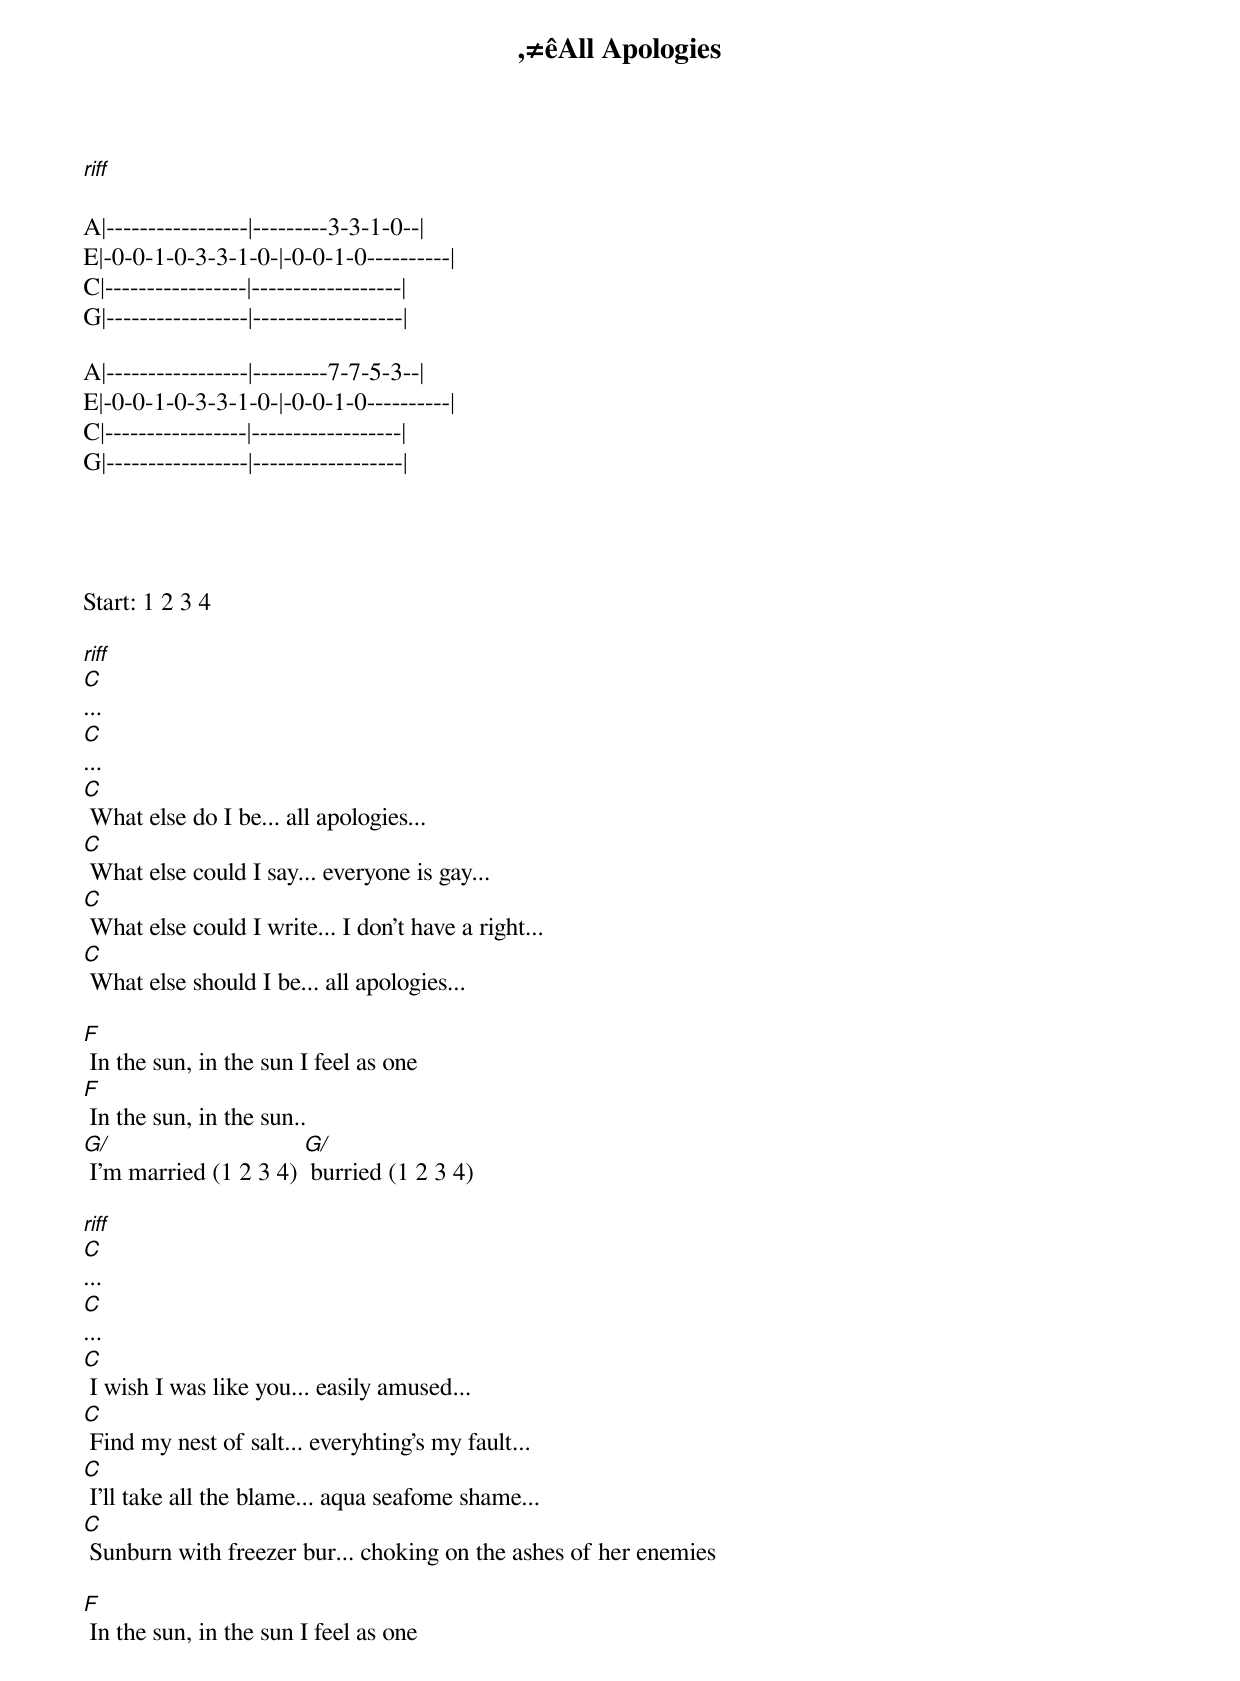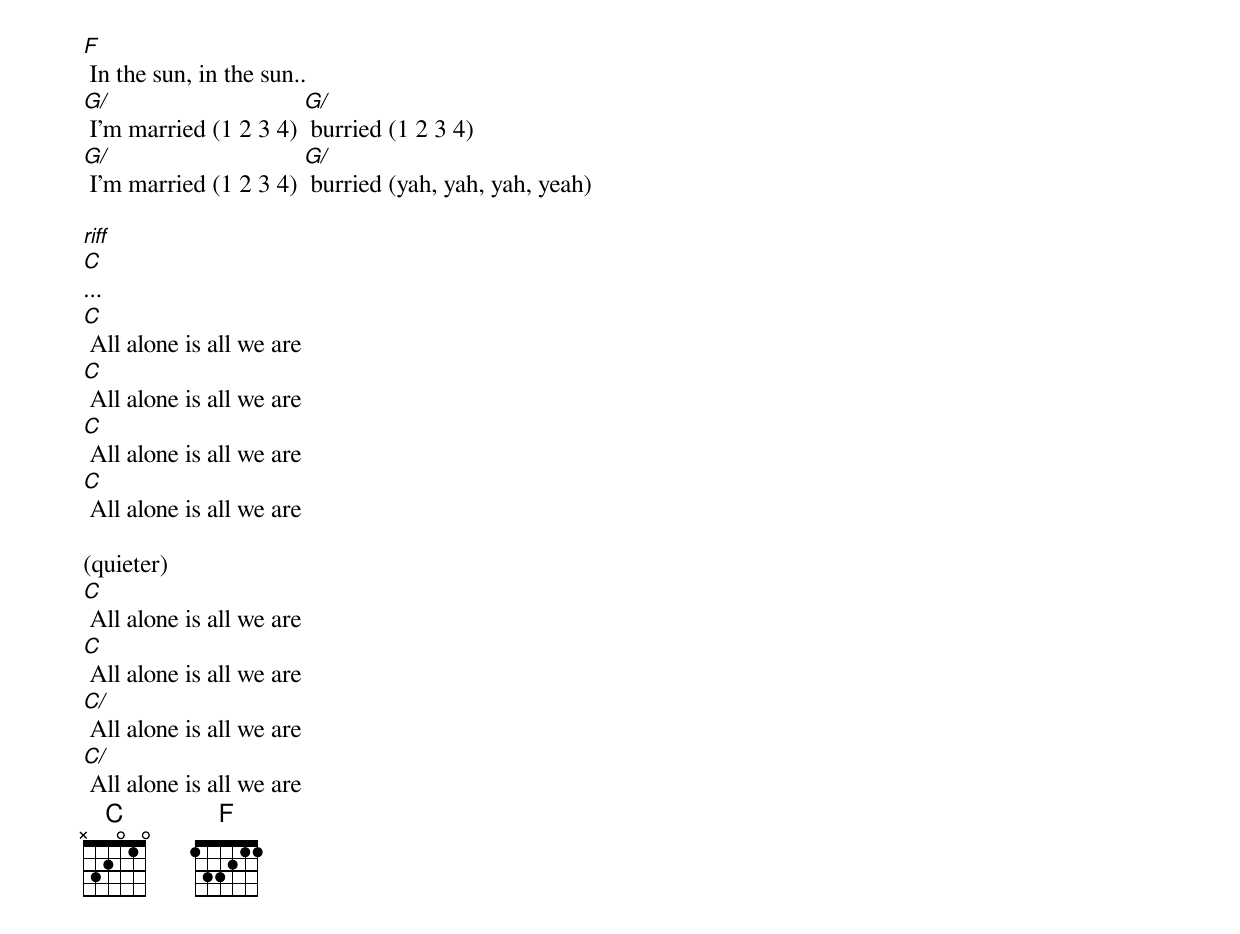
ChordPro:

{t:‚≠êAll Apologies}
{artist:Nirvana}
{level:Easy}
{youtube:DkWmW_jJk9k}
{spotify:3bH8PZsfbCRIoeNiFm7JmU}

[riff]
<pre>
A|-----------------|---------3-3-1-0--|
E|-0-0-1-0-3-3-1-0-|-0-0-1-0----------|
C|-----------------|------------------|
G|-----------------|------------------|

A|-----------------|---------7-7-5-3--|
E|-0-0-1-0-3-3-1-0-|-0-0-1-0----------|
C|-----------------|------------------|
G|-----------------|------------------|
</pre>

<hr/>

Start: 1 2 3 4

[riff]
[C]...
[C]...
[C] What else do I be... all apologies...
[C] What else could I say... everyone is gay...
[C] What else could I write... I don't have a right...
[C] What else should I be... all apologies...

[F] In the sun, in the sun I feel as one
[F] In the sun, in the sun..
[G/] I'm married <grey>(1 2 3 4)</grey> [G/] burried <grey>(1 2 3 4)</grey>

[riff]
[C]...
[C]...
[C] I wish I was like you... easily amused...
[C] Find my nest of salt... everyhting's my fault...
[C] I'll take all the blame... aqua seafome shame...
[C] Sunburn with freezer bur... choking on the ashes of her enemies

[F] In the sun, in the sun I feel as one
[F] In the sun, in the sun..
[G/] I'm married <grey>(1 2 3 4)</grey> [G/] burried <grey>(1 2 3 4)</grey>
[G/] I'm married <grey>(1 2 3 4)</grey> [G/] burried (yah, yah, yah, yeah)

[riff]
[C]...
[C] All alone is all we are
[C] All alone is all we are
[C] All alone is all we are
[C] All alone is all we are

(quieter)
[C] All alone is all we are
[C] All alone is all we are
[C/] All alone is all we are
[C/] All alone is all we are
